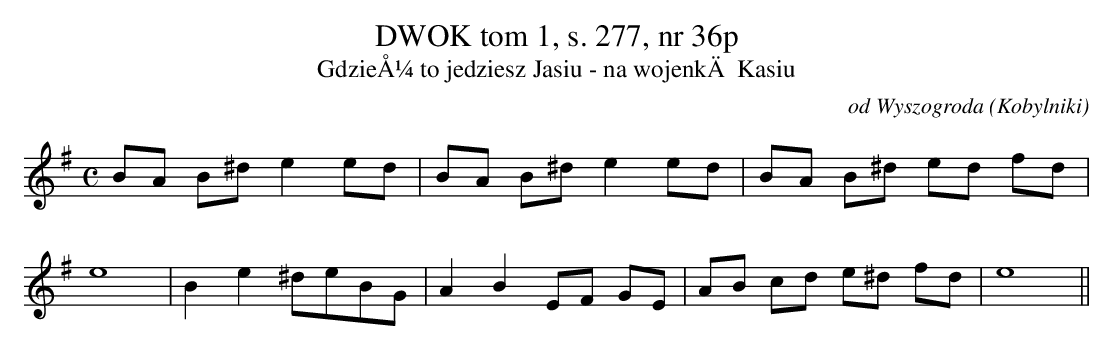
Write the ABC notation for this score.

X:1
T: DWOK tom 1, s. 277, nr 36p
T: GdzieÅ¼ to jedziesz Jasiu - na wojenkÄ Kasiu
O: od Wyszogroda (Kobylniki)
M: C
L: 1/8
K: G
BA B^d e2ed | BA B^de2 ed | BA B^d ed fd |
e8 | B2e2 ^deBG | A2B2 EF GE | AB cd e^d fd | e8||
